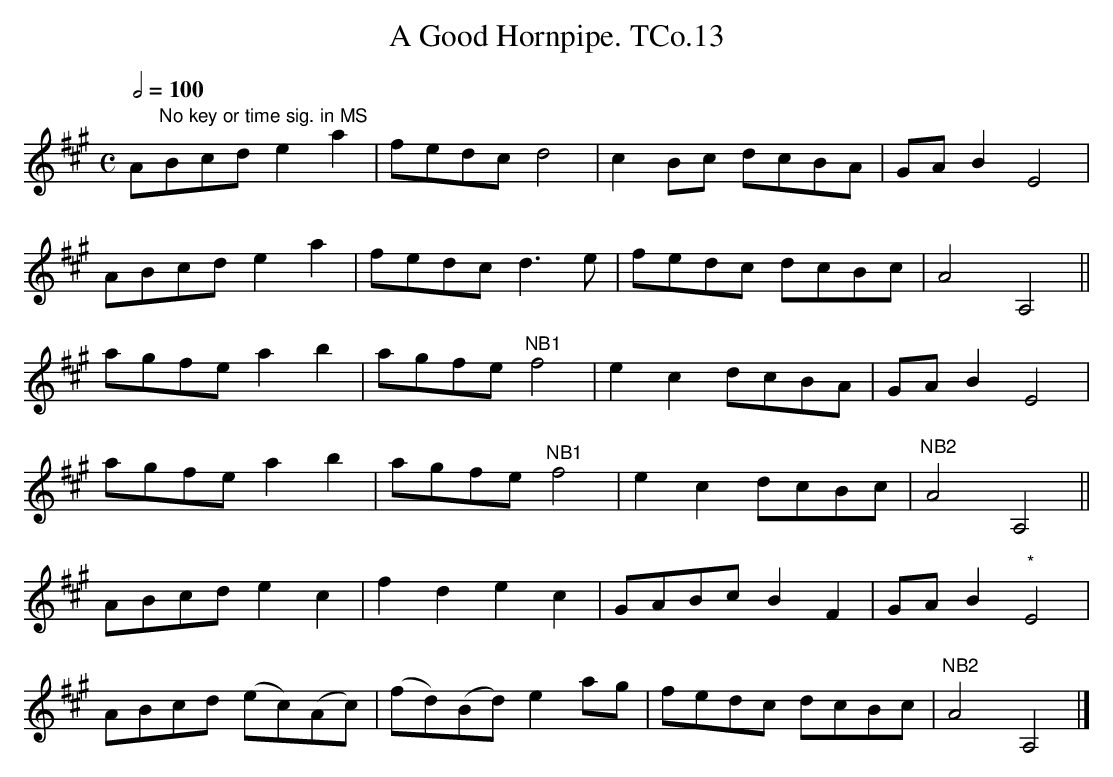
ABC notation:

X:1
T:Good Hornpipe. TCo.13, A
M:C
L:1/8
Q:1/2=100
K:A
A"No key or time sig. in MS"Bcd e2 a2|fedc d4|c2 Bc dcBA|GA B2 E4|
ABcd e2 a2|fedc d3 e|fedc dcBc|A4 A,4||
agfe  a2 b2|agfe "^NB1"f4|e2 c2 dcBA|GA B2 E4|
agfe  a2 b2|agfe "^NB1"f4|e2 c2 dcBc|"^NB2"A4 A,4||
ABcd e2 c2|f2 d2 e2 c2|GABc B2 F2|GA B2 "*"E4|
ABcd (ec)(Ac)|(fd)(Bd) e2 ag|fedc dcBc|"^NB2"A4 A,4|]
